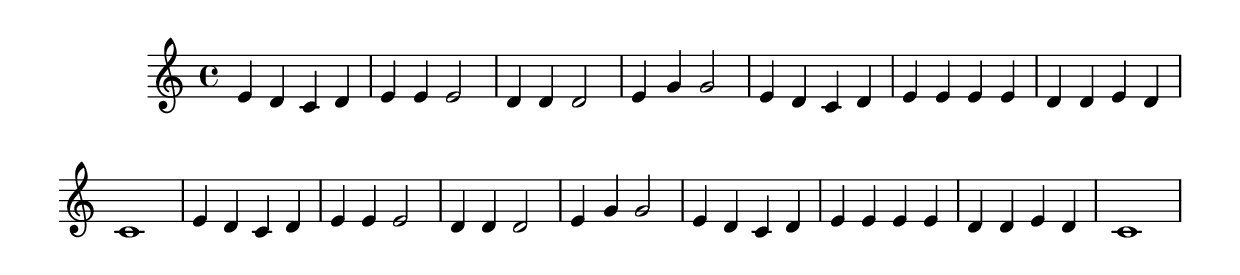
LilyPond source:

\version "2.20.0"
\score {
    \new Staff {
        \time 4/4
        \cadenzaOn
            e'4 d'4 c'4 d'4 \bar"|"
            e'4 e'4 e'2 \bar"|"
            d'4 d'4 d'2 \bar"|"
            e'4 g'4 g'2 \bar"|"
            e'4 d'4 c'4 d'4 \bar"|"
            e'4 e'4 e'4 e'4 \bar"|"
            d'4 d'4 e'4 d'4 \bar"|"
            c'1 \bar"|"
            e'4 d'4 c'4 d'4 \bar"|"
            e'4 e'4 e'2 \bar"|"
            d'4 d'4 d'2 \bar"|"
            e'4 g'4 g'2 \bar"|"
            e'4 d'4 c'4 d'4 \bar"|"
            e'4 e'4 e'4 e'4 \bar"|"
            d'4 d'4 e'4 d'4 \bar"|"
            c'1 \bar"|"
        \cadenzaOff
    }
}